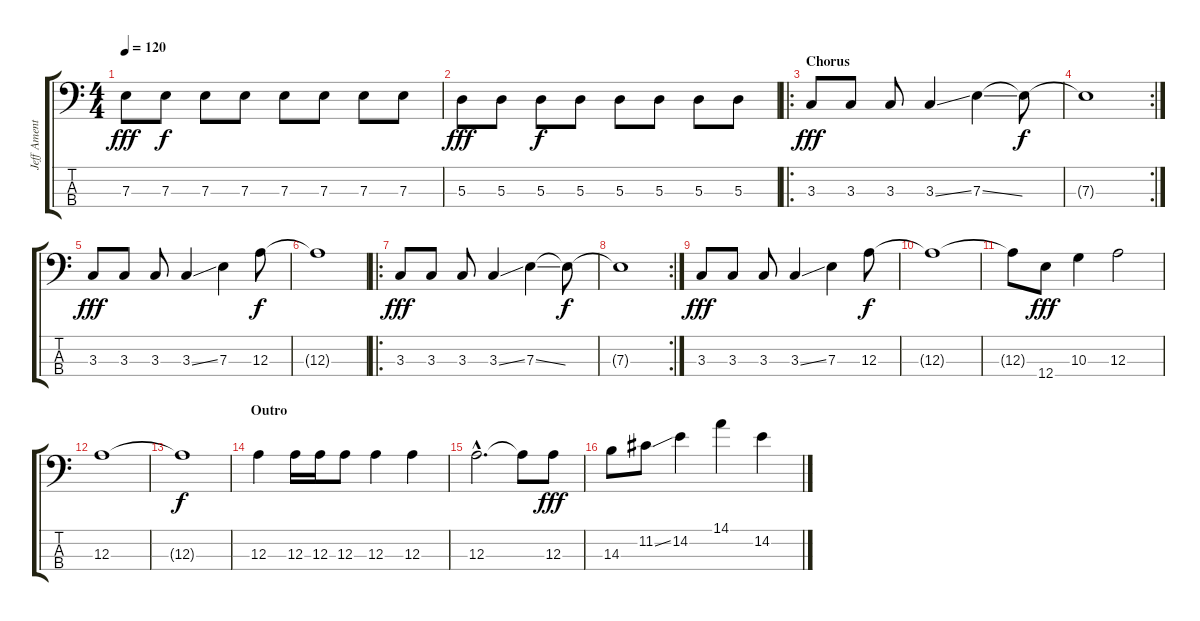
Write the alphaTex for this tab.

\track ("Jeff Ament" "Jeff Ament") {instrument electricbassfinger}
\staff {score tabs}
\tuning (G2 D2 A1 E1) {hide}
\ts (4 4)
\tempo 120
\clef f4
\ks c
7.3.8{dy fff} 7.3.8{dy f} 7.3.8 7.3.8 7.3.8 7.3.8 7.3.8 7.3.8 |
5.3.8{dy fff} 5.3.8 5.3.8{dy f} 5.3.8 5.3.8 5.3.8 5.3.8 5.3.8 |
\ro
\section ("" "Chorus")
3.3.8{dy fff} 3.3.8 3.3.8 3.3{ss}.4 7.3{ss}.4 7.3{t}.8{dy f} |
\rc 2
7.3{t}.1 |
3.3.8{dy fff} 3.3.8 3.3.8 3.3{ss}.4 7.3.4 12.3.8{dy f} |
12.3{t}.1 |
\ro
3.3.8{dy fff} 3.3.8 3.3.8 3.3{ss}.4 7.3{ss}.4 7.3{t}.8{dy f} |
\rc 2
7.3{t}.1 |
3.3.8{dy fff} 3.3.8 3.3.8 3.3{ss}.4 7.3.4 12.3.8{dy f} |
12.3{t}.1 |
12.3{t}.8 12.4.8{dy fff} 10.3.4 12.3.2 |
12.3.1 |
12.3{t}.1{dy f} |
\section ("" "Outro")
12.3.4 12.3.16 12.3.16 12.3.8 12.3.4 12.3.4 |
12.3{hac}.2{d} 12.3{t}.8 12.3.8{dy fff} |
14.3.8 11.2{ss}.8 14.2.4 14.1.4 14.2.4
